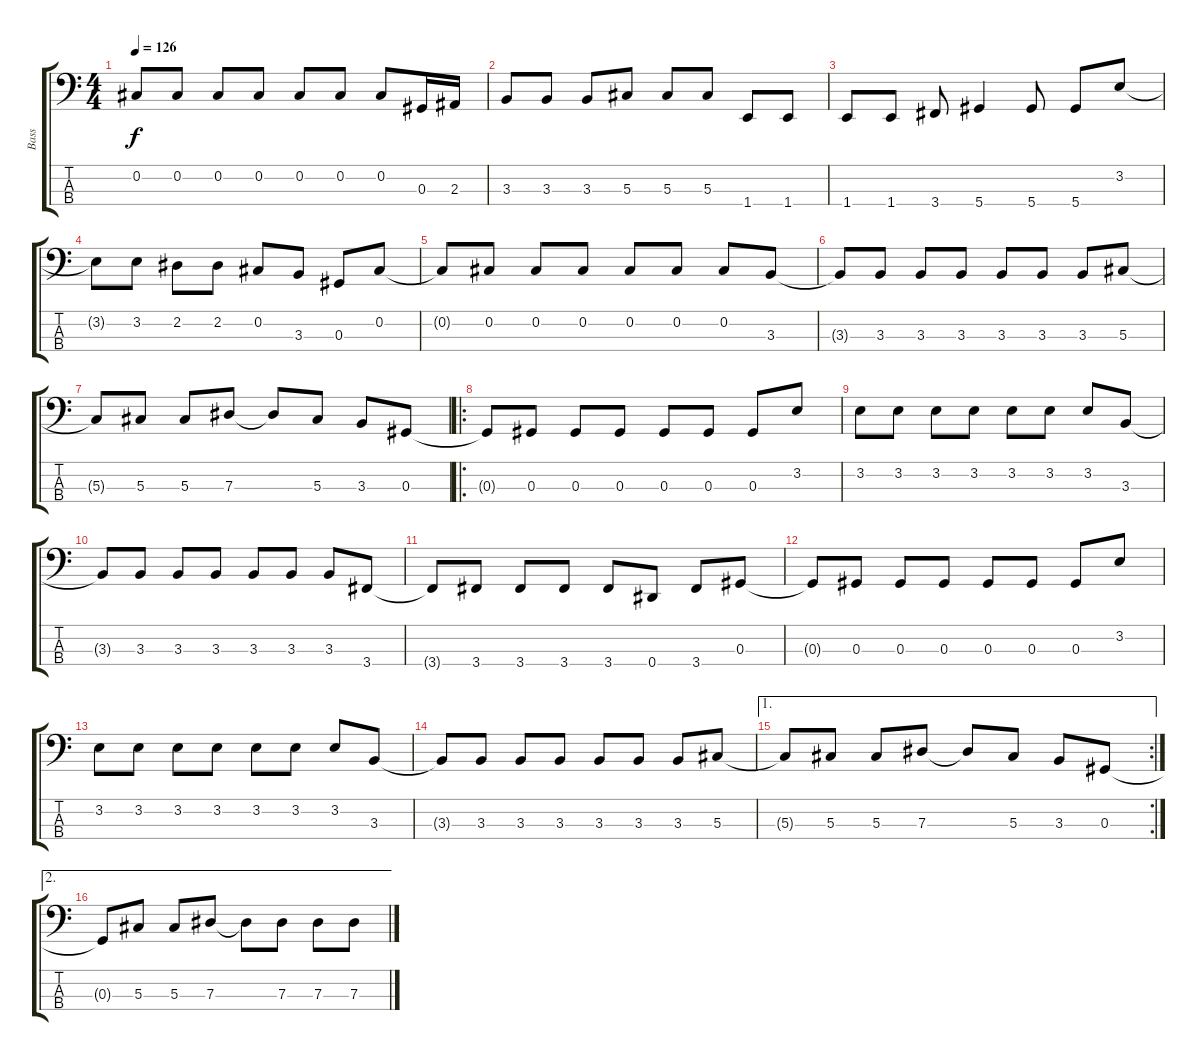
\track ("Bass" "Bass") {instrument electricbassfinger}
\staff {score tabs}
\tuning (Gb2 Db2 Ab1 Eb1) {hide}
\ts (4 4)
\tempo 126
\clef f4
\ks c
0.2{t}.8{dy f} 0.2.8 0.2.8 0.2.8 0.2.8 0.2.8 0.2.8 0.3.16 2.3.16 |
3.3.8 3.3.8 3.3.8 5.3.8 5.3.8 5.3.8 1.4.8 1.4.8 |
1.4.8 1.4.8 3.4.8 5.4.4 5.4.8 5.4.8 3.2.8 |
3.2{t}.8 3.2.8 2.2.8 2.2.8 0.2.8 3.3.8 0.3.8 0.2.8 |
0.2{t}.8 0.2.8 0.2.8 0.2.8 0.2.8 0.2.8 0.2.8 3.3.8 |
3.3{t}.8 3.3.8 3.3.8 3.3.8 3.3.8 3.3.8 3.3.8 5.3.8 |
5.3{t}.8 5.3.8 5.3.8 7.3.8 7.3{t}.8 5.3.8 3.3.8 0.3.8 |
\ro
0.3{t}.8 0.3.8 0.3.8 0.3.8 0.3.8 0.3.8 0.3.8 3.2.8 |
3.2.8 3.2.8 3.2.8 3.2.8 3.2.8 3.2.8 3.2.8 3.3.8 |
3.3{t}.8 3.3.8 3.3.8 3.3.8 3.3.8 3.3.8 3.3.8 3.4.8 |
3.4{t}.8 3.4.8 3.4.8 3.4.8 3.4.8 0.4.8 3.4.8 0.3.8 |
0.3{t}.8 0.3.8 0.3.8 0.3.8 0.3.8 0.3.8 0.3.8 3.2.8 |
3.2.8 3.2.8 3.2.8 3.2.8 3.2.8 3.2.8 3.2.8 3.3.8 |
3.3{t}.8 3.3.8 3.3.8 3.3.8 3.3.8 3.3.8 3.3.8 5.3.8 |
\ae 1
\rc 2
5.3{t}.8 5.3.8 5.3.8 7.3.8 7.3{t}.8 5.3.8 3.3.8 0.3.8 |
\ae 2
0.3{t}.8 5.3.8 5.3.8 7.3.8 7.3{t}.8 7.3.8 7.3.8 7.3.8
